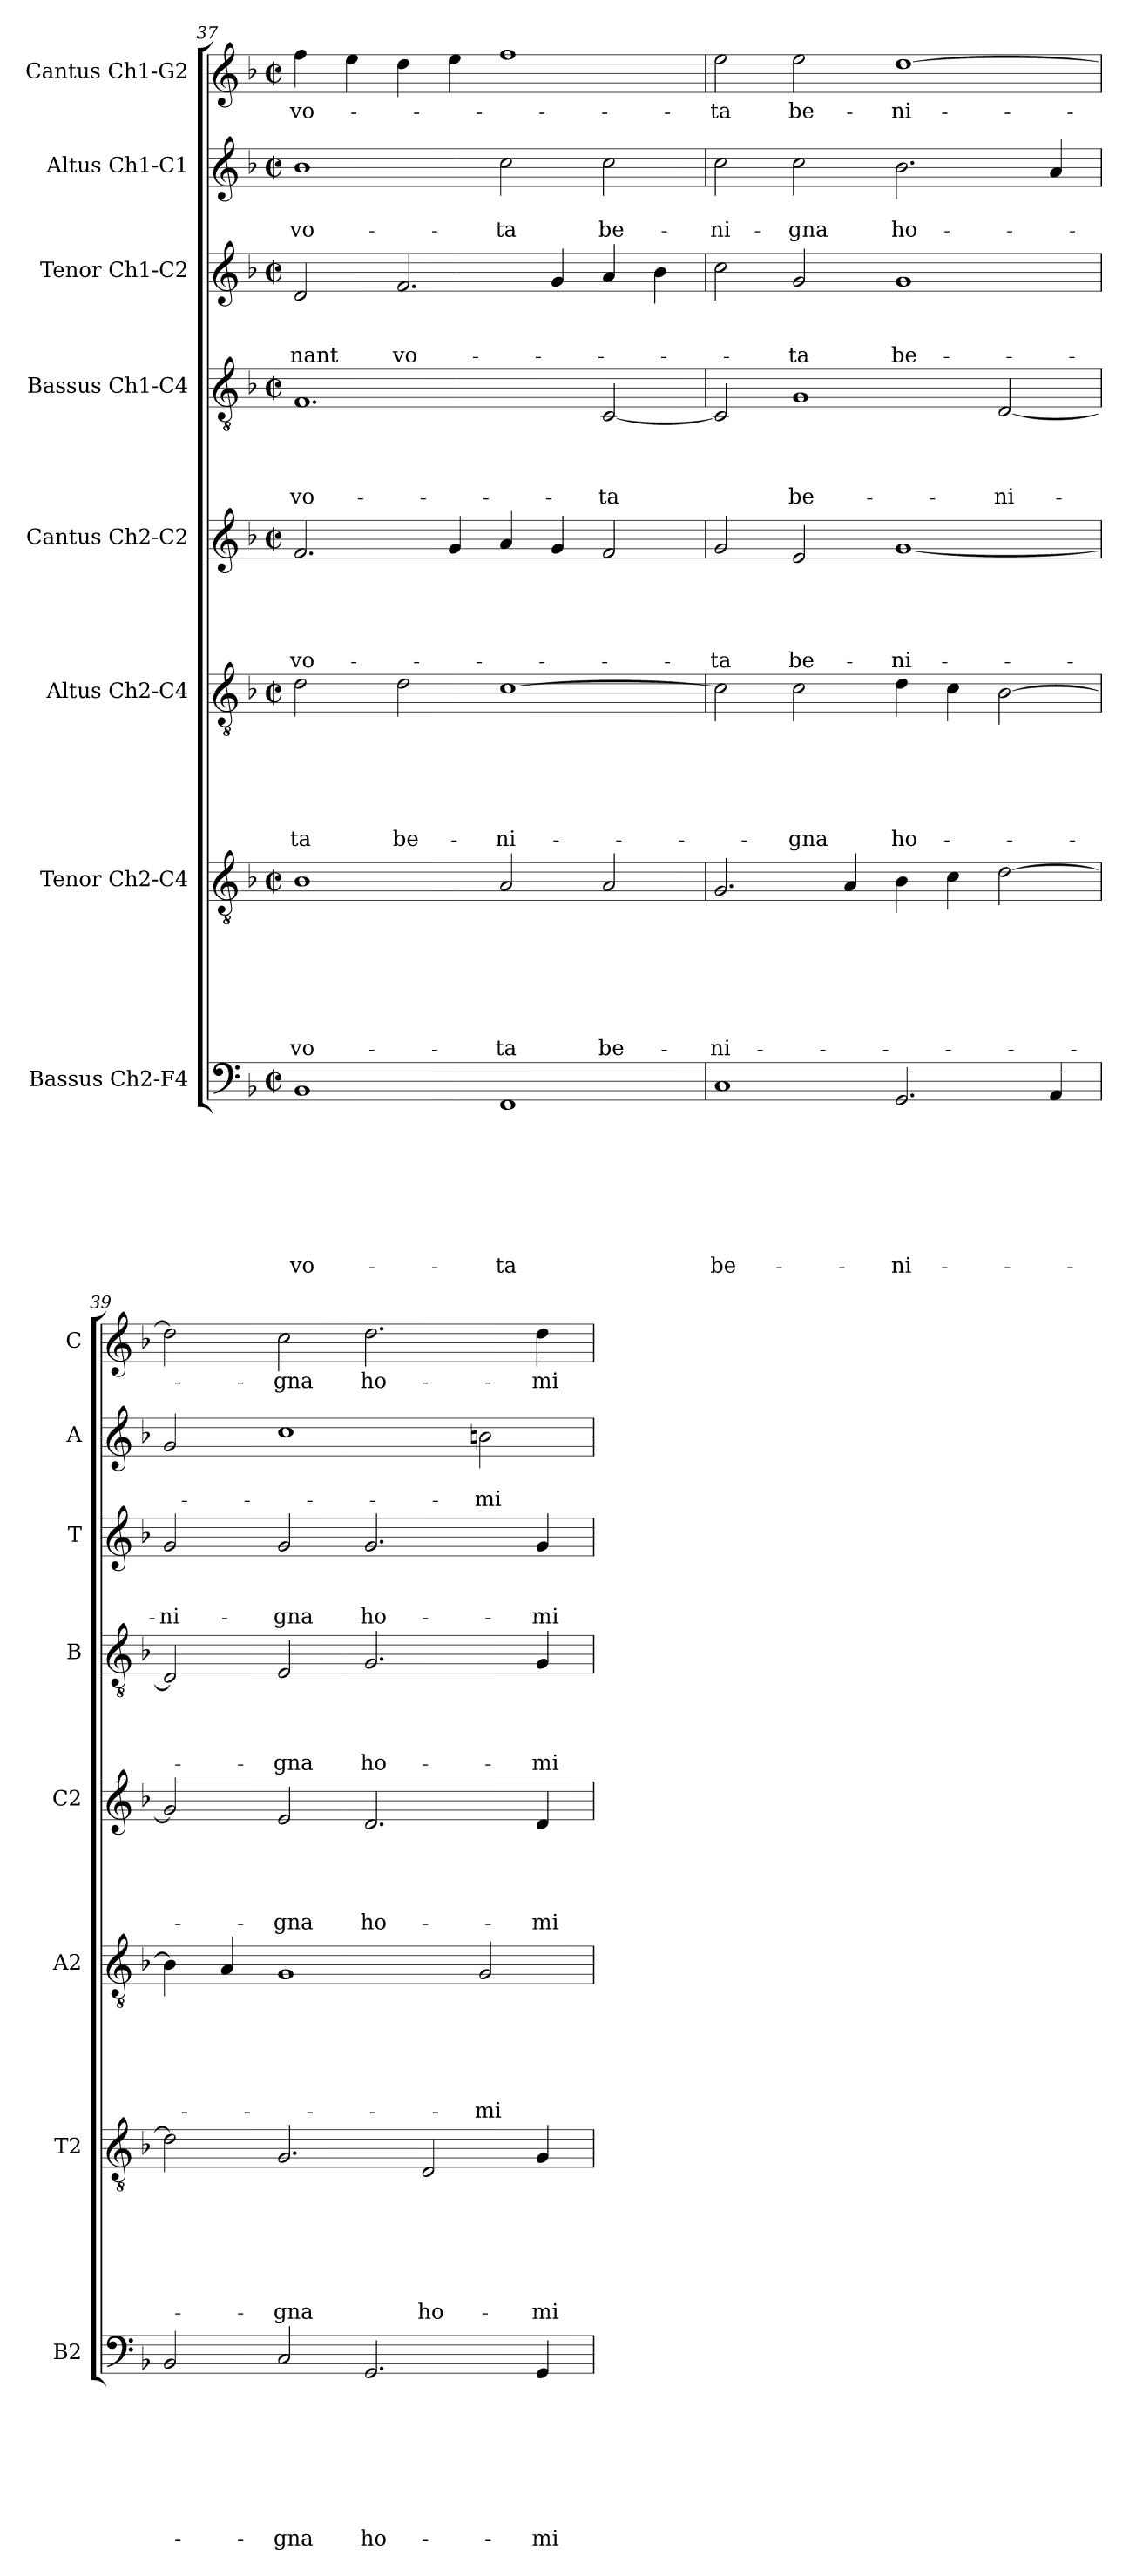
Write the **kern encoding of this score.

**kern	**text	**text	**text	**text	**text	**text	**text	**text	**kern	**text	**text	**text	**text	**text	**text	**text	**kern	**text	**text	**text	**text	**text	**text	**kern	**text	**text	**text	**text	**text	**kern	**text	**text	**text	**text	**kern	**text	**text	**text	**kern	**text	**text	**kern	**text
*part8	*part8	*part8	*part8	*part8	*part8	*part8	*part8	*part8	*part7	*part7	*part7	*part7	*part7	*part7	*part7	*part7	*part6	*part6	*part6	*part6	*part6	*part6	*part6	*part5	*part5	*part5	*part5	*part5	*part5	*part4	*part4	*part4	*part4	*part4	*part3	*part3	*part3	*part3	*part2	*part2	*part2	*part1	*part1
*staff8	*staff8	*staff8	*staff8	*staff8	*staff8	*staff8	*staff8	*staff8	*staff7	*staff7	*staff7	*staff7	*staff7	*staff7	*staff7	*staff7	*staff6	*staff6	*staff6	*staff6	*staff6	*staff6	*staff6	*staff5	*staff5	*staff5	*staff5	*staff5	*staff5	*staff4	*staff4	*staff4	*staff4	*staff4	*staff3	*staff3	*staff3	*staff3	*staff2	*staff2	*staff2	*staff1	*staff1
*I"Bassus Ch2-F4	*	*	*	*	*	*	*	*	*I"Tenor Ch2-C4	*	*	*	*	*	*	*	*I"Altus Ch2-C4	*	*	*	*	*	*	*I"Cantus Ch2-C2	*	*	*	*	*	*I"Bassus Ch1-C4	*	*	*	*	*I"Tenor Ch1-C2	*	*	*	*I"Altus Ch1-C1	*	*	*I"Cantus Ch1-G2	*
*I'B2	*	*	*	*	*	*	*	*	*I'T2	*	*	*	*	*	*	*	*I'A2	*	*	*	*	*	*	*I'C2	*	*	*	*	*	*I'B	*	*	*	*	*I'T	*	*	*	*I'A	*	*	*I'C	*
*clefF4	*	*	*	*	*	*	*	*	*clefGv2	*	*	*	*	*	*	*	*clefGv2	*	*	*	*	*	*	*clefG2	*	*	*	*	*	*clefGv2	*	*	*	*	*clefG2	*	*	*	*clefG2	*	*	*clefG2	*
*k[b-]	*	*	*	*	*	*	*	*	*k[b-]	*	*	*	*	*	*	*	*k[b-]	*	*	*	*	*	*	*k[b-]	*	*	*	*	*	*k[b-]	*	*	*	*	*k[b-]	*	*	*	*k[b-]	*	*	*k[b-]	*
*F:	*	*	*	*	*	*	*	*	*F:	*	*	*	*	*	*	*	*F:	*	*	*	*	*	*	*F:	*	*	*	*	*	*F:	*	*	*	*	*F:	*	*	*	*F:	*	*	*F:	*
*M2/2	*	*	*	*	*	*	*	*	*M2/2	*	*	*	*	*	*	*	*M2/2	*	*	*	*	*	*	*M2/2	*	*	*	*	*	*M2/2	*	*	*	*	*M2/2	*	*	*	*M2/2	*	*	*M2/2	*
*met(c|)	*	*	*	*	*	*	*	*	*met(c|)	*	*	*	*	*	*	*	*met(c|)	*	*	*	*	*	*	*met(c|)	*	*	*	*	*	*met(c|)	*	*	*	*	*met(c|)	*	*	*	*met(c|)	*	*	*met(c|)	*
=37	=37	=37	=37	=37	=37	=37	=37	=37	=37	=37	=37	=37	=37	=37	=37	=37	=37	=37	=37	=37	=37	=37	=37	=37	=37	=37	=37	=37	=37	=37	=37	=37	=37	=37	=37	=37	=37	=37	=37	=37	=37	=37	=37
!	!	!	!	!	!	!	!	!LO:LY:b	!	!	!	!	!	!	!	!LO:LY:b	!	!	!	!	!	!	!LO:LY:b	!	!	!	!	!	!LO:LY:b	!	!	!	!	!LO:LY:b	!	!	!	!LO:LY:b	!	!	!LO:LY:b	!	!LO:LY:b
1BB-	.	.	.	.	.	.	.	vo-	1B-	.	.	.	.	.	.	vo-	2d\	.	.	.	.	.	-ta	2.f/	.	.	.	.	vo-	1.F	.	.	.	vo-	2d/	.	.	-nant	1b-	.	vo-	4ff\	vo-
.	.	.	.	.	.	.	.	.	.	.	.	.	.	.	.	.	.	.	.	.	.	.	.	.	.	.	.	.	.	.	.	.	.	.	.	.	.	.	.	.	.	4ee\	.
!	!	!	!	!	!	!	!	!	!	!	!	!	!	!	!	!	!	!	!	!	!	!	!LO:LY:b	!	!	!	!	!	!	!	!	!	!	!	!	!	!	!LO:LY:b	!	!	!	!	!
.	.	.	.	.	.	.	.	.	.	.	.	.	.	.	.	.	2d\	.	.	.	.	.	be-	.	.	.	.	.	.	.	.	.	.	.	2.f/	.	.	vo-	.	.	.	4dd\	.
.	.	.	.	.	.	.	.	.	.	.	.	.	.	.	.	.	.	.	.	.	.	.	.	4g/	.	.	.	.	.	.	.	.	.	.	.	.	.	.	.	.	.	4ee\	.
!	!	!	!	!	!	!	!	!LO:LY:b	!	!	!	!	!	!	!	!LO:LY:b	!	!	!	!	!	!	!LO:LY:b	!	!	!	!	!	!	!	!	!	!	!	!	!	!	!	!	!	!LO:LY:b	!	!
1FF	.	.	.	.	.	.	.	-ta	2A/	.	.	.	.	.	.	-ta	[1c	.	.	.	.	.	-ni-	4a/	.	.	.	.	.	.	.	.	.	.	.	.	.	.	2cc\	.	-ta	1ff	.
.	.	.	.	.	.	.	.	.	.	.	.	.	.	.	.	.	.	.	.	.	.	.	.	4g/	.	.	.	.	.	.	.	.	.	.	4g/	.	.	.	.	.	.	.	.
!	!	!	!	!	!	!	!	!	!	!	!	!	!	!	!	!LO:LY:b	!	!	!	!	!	!	!	!	!	!	!	!	!	!	!	!	!	!LO:LY:b	!	!	!	!	!	!	!LO:LY:b	!	!
.	.	.	.	.	.	.	.	.	2A/	.	.	.	.	.	.	be-	.	.	.	.	.	.	.	2f/	.	.	.	.	.	[2C/	.	.	.	-ta	4a/	.	.	.	2cc\	.	be-	.	.
.	.	.	.	.	.	.	.	.	.	.	.	.	.	.	.	.	.	.	.	.	.	.	.	.	.	.	.	.	.	.	.	.	.	.	4b-\	.	.	.	.	.	.	.	.
!!LO:PB:g=z
=38	=38	=38	=38	=38	=38	=38	=38	=38	=38	=38	=38	=38	=38	=38	=38	=38	=38	=38	=38	=38	=38	=38	=38	=38	=38	=38	=38	=38	=38	=38	=38	=38	=38	=38	=38	=38	=38	=38	=38	=38	=38	=38	=38
!	!	!	!	!	!	!	!	!LO:LY:b	!	!	!	!	!	!	!	!LO:LY:b	!	!	!	!	!	!	!	!	!	!	!	!	!LO:LY:b	!	!	!	!	!	!	!	!	!	!	!	!LO:LY:b	!	!LO:LY:b
1C	.	.	.	.	.	.	.	be-	2.G/	.	.	.	.	.	.	-ni-	2c\]	.	.	.	.	.	.	2g/	.	.	.	.	-ta	2C/]	.	.	.	.	2cc\	.	.	.	2cc\	.	-ni-	2ee\	-ta
!	!	!	!	!	!	!	!	!	!	!	!	!	!	!	!	!	!	!	!	!	!	!	!LO:LY:b	!	!	!	!	!	!LO:LY:b	!	!	!	!	!LO:LY:b	!	!	!	!LO:LY:b	!	!	!LO:LY:b	!	!LO:LY:b
.	.	.	.	.	.	.	.	.	.	.	.	.	.	.	.	.	2c\	.	.	.	.	.	-gna	2e/	.	.	.	.	be-	1G	.	.	.	be-	2g/	.	.	-ta	2cc\	.	-gna	2ee\	be-
.	.	.	.	.	.	.	.	.	4A/	.	.	.	.	.	.	.	.	.	.	.	.	.	.	.	.	.	.	.	.	.	.	.	.	.	.	.	.	.	.	.	.	.	.
!	!	!	!	!	!	!	!	!LO:LY:b	!	!	!	!	!	!	!	!	!	!	!	!	!	!	!LO:LY:b	!	!	!	!	!	!LO:LY:b	!	!	!	!	!	!	!	!	!LO:LY:b	!	!	!LO:LY:b	!	!LO:LY:b
2.GG/	.	.	.	.	.	.	.	-ni-	4B-\	.	.	.	.	.	.	.	4d\	.	.	.	.	.	ho-	[1g	.	.	.	.	-ni-	.	.	.	.	.	1g	.	.	be-	2.b-\	.	ho-	[1dd	-ni-
.	.	.	.	.	.	.	.	.	4c\	.	.	.	.	.	.	.	4c\	.	.	.	.	.	.	.	.	.	.	.	.	.	.	.	.	.	.	.	.	.	.	.	.	.	.
!	!	!	!	!	!	!	!	!	!	!	!	!	!	!	!	!	!	!	!	!	!	!	!	!	!	!	!	!	!	!	!	!	!	!LO:LY:b	!	!	!	!	!	!	!	!	!
.	.	.	.	.	.	.	.	.	[2d\	.	.	.	.	.	.	.	[2B-\	.	.	.	.	.	.	.	.	.	.	.	.	[2D/	.	.	.	-ni-	.	.	.	.	.	.	.	.	.
4AA/	.	.	.	.	.	.	.	.	.	.	.	.	.	.	.	.	.	.	.	.	.	.	.	.	.	.	.	.	.	.	.	.	.	.	.	.	.	.	4a/	.	.	.	.
=39	=39	=39	=39	=39	=39	=39	=39	=39	=39	=39	=39	=39	=39	=39	=39	=39	=39	=39	=39	=39	=39	=39	=39	=39	=39	=39	=39	=39	=39	=39	=39	=39	=39	=39	=39	=39	=39	=39	=39	=39	=39	=39	=39
!	!	!	!	!	!	!	!	!	!	!	!	!	!	!	!	!	!	!	!	!	!	!	!	!	!	!	!	!	!	!	!	!	!	!	!	!	!	!LO:LY:b	!	!	!	!	!
2BB-/	.	.	.	.	.	.	.	.	2d\]	.	.	.	.	.	.	.	4B-\]	.	.	.	.	.	.	2g/]	.	.	.	.	.	2D/]	.	.	.	.	2g/	.	.	-ni-	2g/	.	.	2dd\]	.
.	.	.	.	.	.	.	.	.	.	.	.	.	.	.	.	.	4A/	.	.	.	.	.	.	.	.	.	.	.	.	.	.	.	.	.	.	.	.	.	.	.	.	.	.
!	!	!	!	!	!	!	!	!LO:LY:b	!	!	!	!	!	!	!	!LO:LY:b	!	!	!	!	!	!	!	!	!	!	!	!	!LO:LY:b	!	!	!	!	!LO:LY:b	!	!	!	!LO:LY:b	!	!	!	!	!LO:LY:b
2C/	.	.	.	.	.	.	.	-gna	2.G/	.	.	.	.	.	.	-gna	1G	.	.	.	.	.	.	2e/	.	.	.	.	-gna	2E/	.	.	.	-gna	2g/	.	.	-gna	1cc	.	.	2cc\	-gna
!	!	!	!	!	!	!	!	!LO:LY:b	!	!	!	!	!	!	!	!	!	!	!	!	!	!	!	!	!	!	!	!	!LO:LY:b	!	!	!	!	!LO:LY:b	!	!	!	!LO:LY:b	!	!	!	!	!LO:LY:b
2.GG/	.	.	.	.	.	.	.	ho-	.	.	.	.	.	.	.	.	.	.	.	.	.	.	.	2.d/	.	.	.	.	ho-	2.G/	.	.	.	ho-	2.g/	.	.	ho-	.	.	.	2.dd\	ho-
!	!	!	!	!	!	!	!	!	!	!	!	!	!	!	!	!LO:LY:b	!	!	!	!	!	!	!	!	!	!	!	!	!	!	!	!	!	!	!	!	!	!	!	!	!	!	!
.	.	.	.	.	.	.	.	.	2D/	.	.	.	.	.	.	ho-	.	.	.	.	.	.	.	.	.	.	.	.	.	.	.	.	.	.	.	.	.	.	.	.	.	.	.
!	!	!	!	!	!	!	!	!	!	!	!	!	!	!	!	!	!	!	!	!	!	!	!LO:LY:b	!	!	!	!	!	!	!	!	!	!	!	!	!	!	!	!	!	!LO:LY:b	!	!
.	.	.	.	.	.	.	.	.	.	.	.	.	.	.	.	.	2G/	.	.	.	.	.	-mi-	.	.	.	.	.	.	.	.	.	.	.	.	.	.	.	2bn\	.	-mi-	.	.
!	!	!	!	!	!	!	!	!LO:LY:b	!	!	!	!	!	!	!	!LO:LY:b	!	!	!	!	!	!	!	!	!	!	!	!	!LO:LY:b	!	!	!	!	!LO:LY:b	!	!	!	!LO:LY:b	!	!	!	!	!LO:LY:b
4GG/	.	.	.	.	.	.	.	-mi-	4G/	.	.	.	.	.	.	-mi-	.	.	.	.	.	.	.	4d/	.	.	.	.	-mi-	4G/	.	.	.	-mi-	4g/	.	.	-mi-	.	.	.	4dd\	-mi-
=	=	=	=	=	=	=	=	=	=	=	=	=	=	=	=	=	=	=	=	=	=	=	=	=	=	=	=	=	=	=	=	=	=	=	=	=	=	=	=	=	=	=	=
*-	*-	*-	*-	*-	*-	*-	*-	*-	*-	*-	*-	*-	*-	*-	*-	*-	*-	*-	*-	*-	*-	*-	*-	*-	*-	*-	*-	*-	*-	*-	*-	*-	*-	*-	*-	*-	*-	*-	*-	*-	*-	*-	*-
